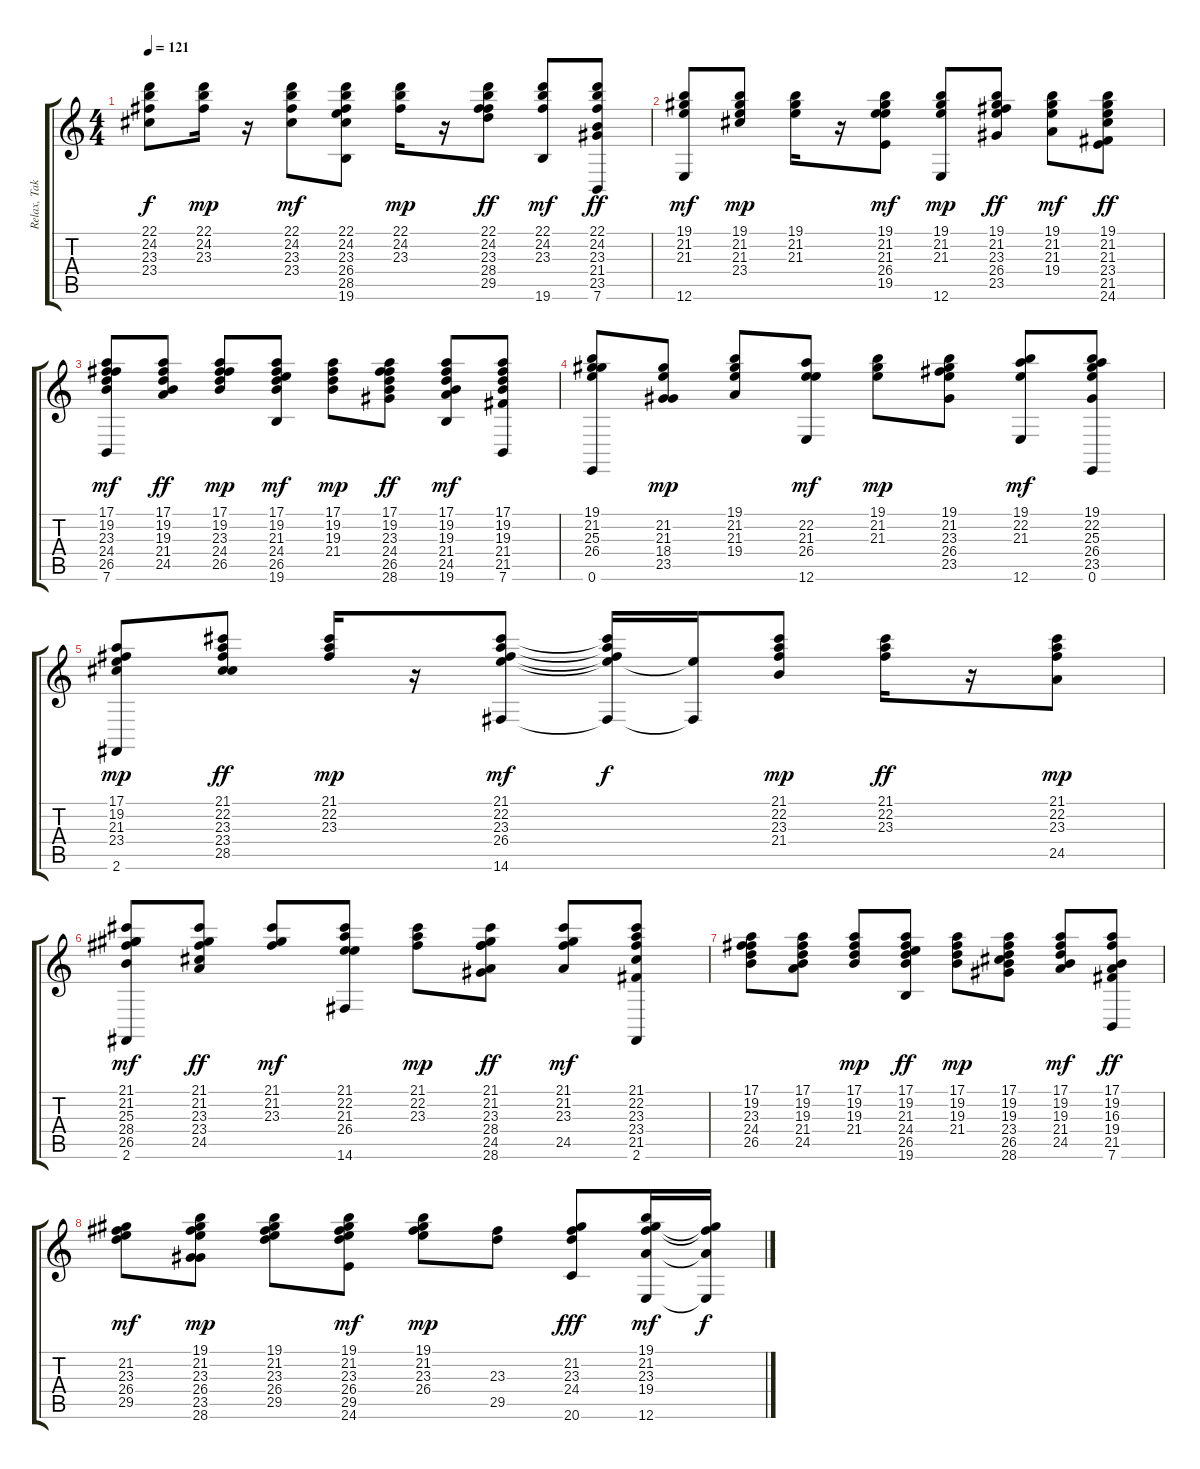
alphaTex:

\track ("Relax, Take It Easy - Mika" "Relax, Tak") {instrument glockenspiel}
\staff {score tabs}
\tuning (E4 B3 G3 D3 A2 E2) {hide}
\ts (4 4)
\tempo 121
\clef g2
\ks c
(22.1 24.2 23.3 23.4).8{dy f} (22.1 24.2 23.3).16{dy mp} r.16 (22.1 24.2 23.3 23.4).8{dy mf} (22.1 24.2 23.3 26.4 28.5 19.6).8 (22.1 24.2 23.3).16{dy mp} r.16 (22.1 24.2 23.3 28.4 29.5).8{dy ff} (22.1 24.2 23.3 19.6).8{dy mf} (22.1 24.2 23.3 21.4 23.5 7.6).8{dy ff} |
(19.1 21.2 21.3 12.6).8{dy mf} (19.1 21.2 21.3 23.4).8{dy mp} (19.1 21.2 21.3).16 r.16 (19.1 21.2 21.3 26.4 19.5).8{dy mf} (19.1 21.2 21.3 12.6).8{dy mp} (19.1 21.2 23.3 26.4 23.5).8{dy ff} (19.1 21.2 21.3 19.4).8{dy mf} (19.1 21.2 21.3 23.4 21.5 24.6).8{dy ff} |
(17.1 19.2 23.3 24.4 26.5 7.6).8{dy mf} (17.1 19.2 19.3 21.4 24.5).8{dy ff} (17.1 19.2 23.3 24.4 26.5).8{dy mp} (17.1 19.2 21.3 24.4 26.5 19.6).8{dy mf} (17.1 19.2 19.3 21.4).8{dy mp} (17.1 19.2 23.3 24.4 26.5 28.6).8{dy ff} (17.1 19.2 19.3 21.4 24.5 19.6).8{dy mf} (17.1 19.2 19.3 21.4 21.5 7.6).8 |
(19.1 21.2 25.3 26.4 0.6).8 (21.2 21.3 18.4 23.5).8{dy mp} (19.1 21.2 21.3 19.4).8 (22.2 21.3 26.4 12.6).8{dy mf} (19.1 21.2 21.3).8{dy mp} (19.1 21.2 23.3 26.4 23.5).8 (19.1 22.2 21.3 12.6).8{dy mf} (19.1 22.2 25.3 26.4 23.5 0.6).8 |
(17.1 19.2 21.3 23.4 2.6).8{dy mp} (21.1 22.2 23.3 23.4 28.5).8{dy ff} (21.1 22.2 23.3).16{dy mp} r.16 (21.1 22.2 23.3 26.4 14.6).8{dy mf} (21.1{t} 22.2{t} 23.3{t} 26.4{t} 14.6{t}).16{dy f} (26.4{t} 14.6{t}).16 (21.1 22.2 23.3 21.4).8{dy mp} (21.1 22.2 23.3).16{dy ff} r.16 (21.1 22.2 23.3 24.5).8{dy mp} |
(21.1 21.2 25.3 28.4 26.5 2.6).8{dy mf} (21.1 21.2 23.3 23.4 24.5).8{dy ff} (21.1 21.2 23.3).8{dy mf} (21.1 22.2 21.3 26.4 14.6).8 (21.1 22.2 23.3).8{dy mp} (21.1 21.2 23.3 28.4 24.5 28.6).8{dy ff} (21.1 21.2 23.3 24.5).8{dy mf} (21.1 22.2 23.3 23.4 21.5 2.6).8 |
(17.1 19.2 23.3 24.4 26.5).8 (17.1 19.2 19.3 21.4 24.5).8 (17.1 19.2 19.3 21.4).8{dy mp} (17.1 19.2 21.3 24.4 26.5 19.6).8{dy ff} (17.1 19.2 19.3 21.4).8{dy mp} (17.1 19.2 19.3 23.4 26.5 28.6).8 (17.1 19.2 19.3 21.4 24.5).8{dy mf} (17.1 19.2 16.3 19.4 21.5 7.6).8{dy ff} |
(21.2 23.3 26.4 29.5).8{dy mf} (19.1 21.2 23.3 26.4 23.5 28.6).8{dy mp} (19.1 21.2 23.3 26.4 29.5).8 (19.1 21.2 23.3 26.4 29.5 24.6).8{dy mf} (19.1 21.2 23.3 26.4).8{dy mp} (23.3 29.5).8 (21.2 23.3 24.4 20.6).8{dy fff} (19.1 21.2 23.3 19.4 12.6).16{dy mf} (21.2{t} 23.3{t} 19.4{t} 12.6{t}).16{dy f}
